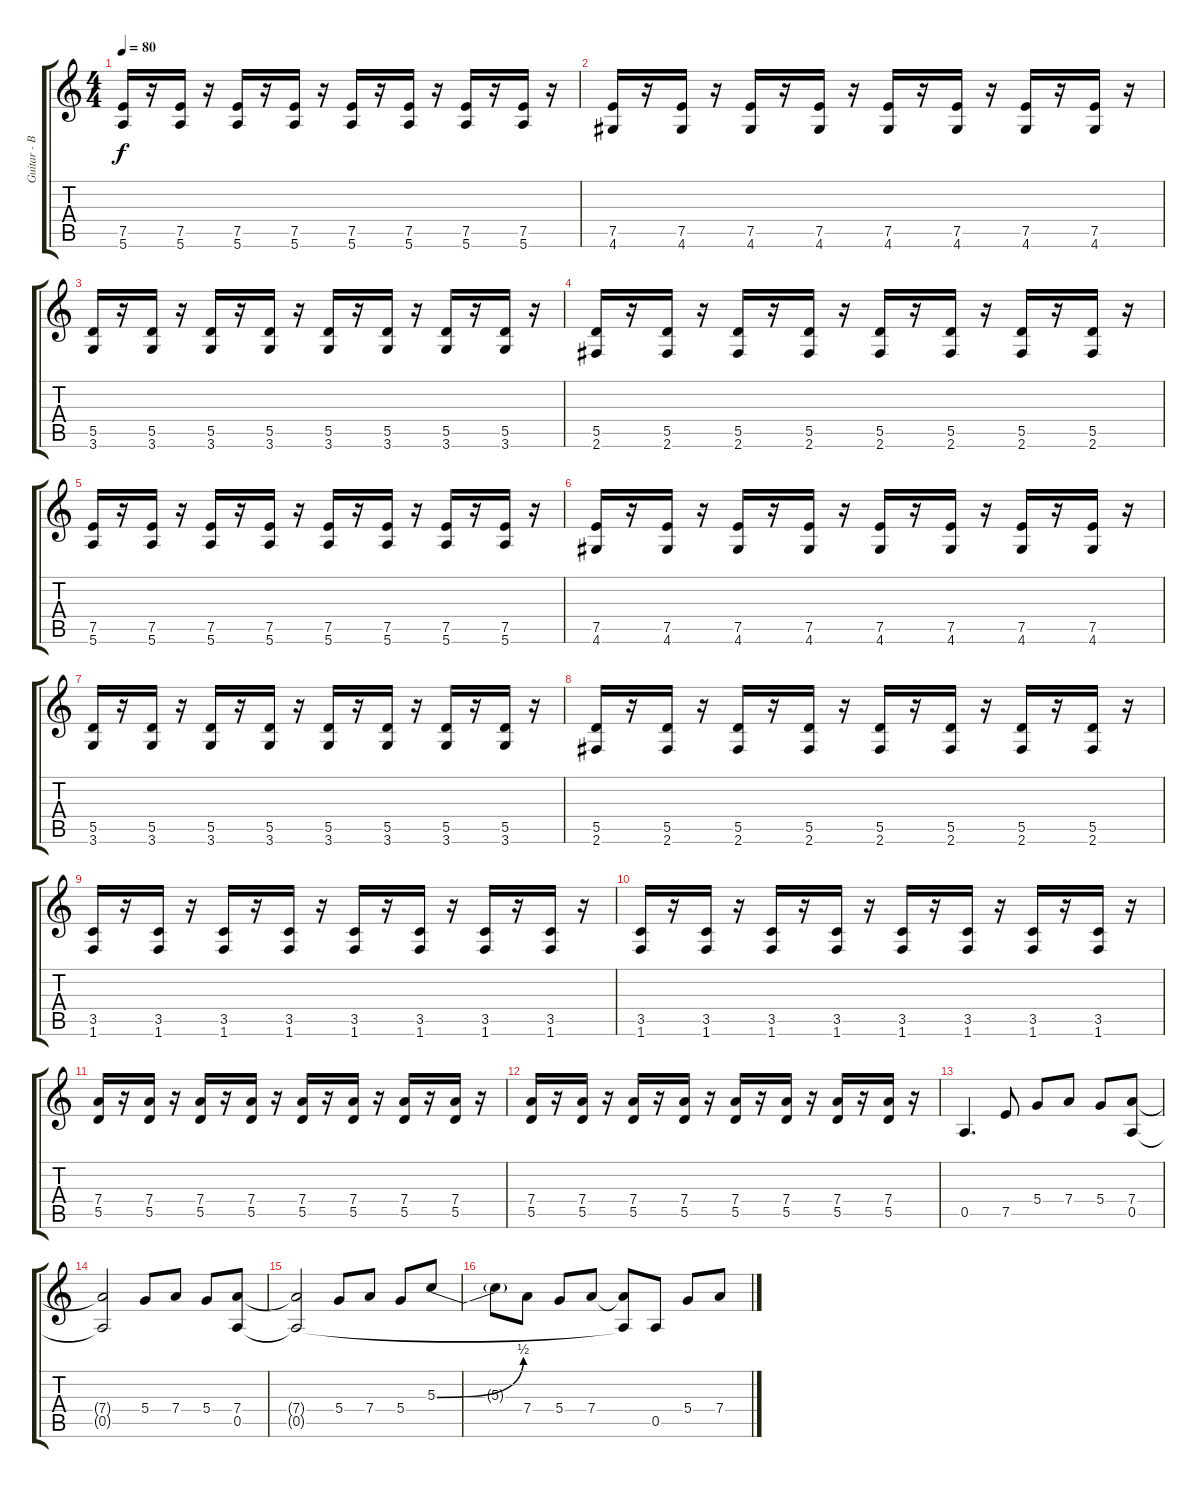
\track ("Guitar - Blackmore" "Guitar - B") {instrument distortionguitar}
\staff {score tabs}
\tuning (E4 B3 G3 D3 A2 E2) {hide}
\ts (4 4)
\tempo 80
\clef g2
\ks c
(7.5 5.6).16{dy f} r.16 (7.5 5.6).16 r.16 (7.5 5.6).16 r.16 (7.5 5.6).16 r.16 (7.5 5.6).16 r.16 (7.5 5.6).16 r.16 (7.5 5.6).16 r.16 (7.5 5.6).16 r.16 |
(7.5 4.6).16 r.16 (7.5 4.6).16 r.16 (7.5 4.6).16 r.16 (7.5 4.6).16 r.16 (7.5 4.6).16 r.16 (7.5 4.6).16 r.16 (7.5 4.6).16 r.16 (7.5 4.6).16 r.16 |
(5.5 3.6).16 r.16 (5.5 3.6).16 r.16 (5.5 3.6).16 r.16 (5.5 3.6).16 r.16 (5.5 3.6).16 r.16 (5.5 3.6).16 r.16 (5.5 3.6).16 r.16 (5.5 3.6).16 r.16 |
(5.5 2.6).16 r.16 (5.5 2.6).16 r.16 (5.5 2.6).16 r.16 (5.5 2.6).16 r.16 (5.5 2.6).16 r.16 (5.5 2.6).16 r.16 (5.5 2.6).16 r.16 (5.5 2.6).16 r.16 |
(7.5 5.6).16 r.16 (7.5 5.6).16 r.16 (7.5 5.6).16 r.16 (7.5 5.6).16 r.16 (7.5 5.6).16 r.16 (7.5 5.6).16 r.16 (7.5 5.6).16 r.16 (7.5 5.6).16 r.16 |
(7.5 4.6).16 r.16 (7.5 4.6).16 r.16 (7.5 4.6).16 r.16 (7.5 4.6).16 r.16 (7.5 4.6).16 r.16 (7.5 4.6).16 r.16 (7.5 4.6).16 r.16 (7.5 4.6).16 r.16 |
(5.5 3.6).16 r.16 (5.5 3.6).16 r.16 (5.5 3.6).16 r.16 (5.5 3.6).16 r.16 (5.5 3.6).16 r.16 (5.5 3.6).16 r.16 (5.5 3.6).16 r.16 (5.5 3.6).16 r.16 |
(5.5 2.6).16 r.16 (5.5 2.6).16 r.16 (5.5 2.6).16 r.16 (5.5 2.6).16 r.16 (5.5 2.6).16 r.16 (5.5 2.6).16 r.16 (5.5 2.6).16 r.16 (5.5 2.6).16 r.16 |
(3.5 1.6).16 r.16 (3.5 1.6).16 r.16 (3.5 1.6).16 r.16 (3.5 1.6).16 r.16 (3.5 1.6).16 r.16 (3.5 1.6).16 r.16 (3.5 1.6).16 r.16 (3.5 1.6).16 r.16 |
(3.5 1.6).16 r.16 (3.5 1.6).16 r.16 (3.5 1.6).16 r.16 (3.5 1.6).16 r.16 (3.5 1.6).16 r.16 (3.5 1.6).16 r.16 (3.5 1.6).16 r.16 (3.5 1.6).16 r.16 |
(7.4 5.5).16 r.16 (7.4 5.5).16 r.16 (7.4 5.5).16 r.16 (7.4 5.5).16 r.16 (7.4 5.5).16 r.16 (7.4 5.5).16 r.16 (7.4 5.5).16 r.16 (7.4 5.5).16 r.16 |
(7.4 5.5).16 r.16 (7.4 5.5).16 r.16 (7.4 5.5).16 r.16 (7.4 5.5).16 r.16 (7.4 5.5).16 r.16 (7.4 5.5).16 r.16 (7.4 5.5).16 r.16 (7.4 5.5).16 r.16 |
0.5.4{d volume 11} 7.5.8 5.4.8 7.4.8 5.4.8 (7.4 0.5).8 |
(7.4{t} 0.5{t}).2 5.4.8 7.4.8 5.4.8 (7.4 0.5).8 |
(7.4{t} 0.5{t}).2 5.4.8 7.4.8 5.4.8 5.3{be (bend 0 0 60 2)}.8 |
5.3{t}.8 7.4.8 5.4.8 7.4.8 (7.4{t} 0.5{t}).8 0.5.8 5.4.8 7.4.8
